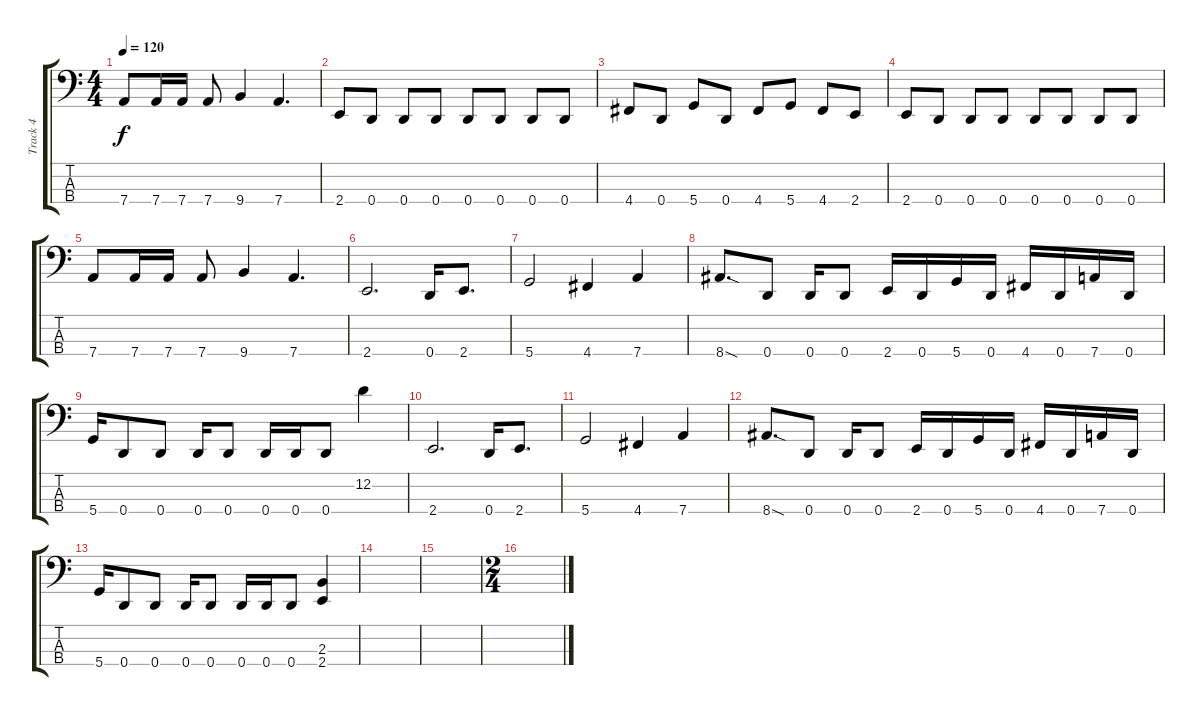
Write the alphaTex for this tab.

\track ("Track 4" "Track 4") {instrument electricbassfinger}
\staff {score tabs}
\tuning (G2 D2 A1 D1) {hide}
\ts (4 4)
\tempo 120
\clef f4
\ks c
7.4.8{dy f} 7.4.16 7.4.16 7.4.8 9.4.4 7.4.4{d} |
2.4.8 0.4.8 0.4.8 0.4.8 0.4.8 0.4.8 0.4.8 0.4.8 |
4.4.8 0.4.8 5.4.8 0.4.8 4.4.8 5.4.8 4.4.8 2.4.8 |
2.4.8 0.4.8 0.4.8 0.4.8 0.4.8 0.4.8 0.4.8 0.4.8 |
7.4.8 7.4.16 7.4.16 7.4.8 9.4.4 7.4.4{d} |
2.4.2{d} 0.4.16 2.4.8{d} |
5.4.2 4.4.4 7.4.4 |
8.4{sod}.8{d} 0.4.8 0.4.16 0.4.8 2.4.16 0.4.16 5.4.16 0.4.16 4.4.16 0.4.16 7.4.16 0.4.16 |
5.4.16 0.4.8 0.4.8 0.4.16 0.4.8 0.4.16 0.4.16 0.4.8 12.2.4 |
2.4.2{d} 0.4.16 2.4.8{d} |
5.4.2 4.4.4 7.4.4 |
8.4{sod}.8{d} 0.4.8 0.4.16 0.4.8 2.4.16 0.4.16 5.4.16 0.4.16 4.4.16 0.4.16 7.4.16 0.4.16 |
5.4.16 0.4.8 0.4.8 0.4.16 0.4.8 0.4.16 0.4.16 0.4.8 (2.3 2.4).4 |
|
|
\ts (2 4)
